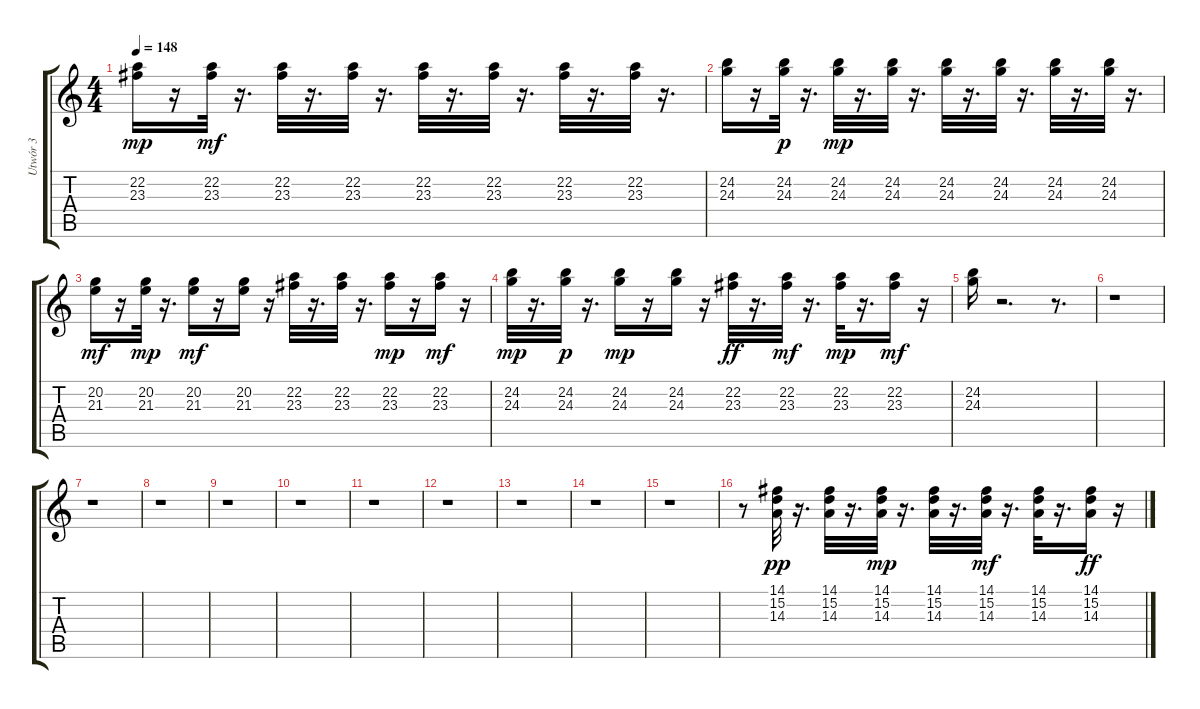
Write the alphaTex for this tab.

\track ("Utwór 3" "Utwór 3") {instrument rockorgan}
\staff {score tabs}
\tuning (E4 B3 G3 D3 A2 E2) {hide}
\ts (4 4)
\tempo 148
\clef g2
\ks c
(22.2 23.3).16{dy mp} r.16 (22.2 23.3).32{dy mf} r.16{d} (22.2 23.3).32 r.16{d} (22.2 23.3).32 r.16{d} (22.2 23.3).32 r.16{d} (22.2 23.3).32 r.16{d} (22.2 23.3).32 r.16{d} (22.2 23.3).32 r.16{d} |
(24.2 24.3).16 r.16 (24.2 24.3).32{dy p} r.16{d} (24.2 24.3).32{dy mp} r.16{d} (24.2 24.3).32 r.16{d} (24.2 24.3).32 r.16{d} (24.2 24.3).32 r.16{d} (24.2 24.3).32 r.16{d} (24.2 24.3).32 r.16{d} |
(20.2 21.3).16{dy mf} r.16 (20.2 21.3).32{dy mp} r.16{d} (20.2 21.3).16{dy mf} r.16 (20.2 21.3).16 r.16 (22.2 23.3).32 r.16{d} (22.2 23.3).32 r.16{d} (22.2 23.3).16{dy mp} r.16 (22.2 23.3).16{dy mf} r.16 |
(24.2 24.3).32{dy mp} r.16{d} (24.2 24.3).32{dy p} r.16{d} (24.2 24.3).16{dy mp} r.16 (24.2 24.3).16 r.16 (22.2 23.3).32{dy ff} r.16{d} (22.2 23.3).32{dy mf} r.16{d} (22.2 23.3).32{dy mp} r.16{d} (22.2 23.3).16{dy mf} r.16 |
(24.2 24.3).16 r.2{d} r.8{d} |
r.1 |
r.1 |
r.1 |
r.1 |
r.1 |
r.1 |
r.1 |
r.1 |
r.1 |
r.1 |
r.8 (14.1 15.2 14.3).32{dy pp} r.16{d} (14.1 15.2 14.3).32 r.16{d} (14.1 15.2 14.3).32{dy mp} r.16{d} (14.1 15.2 14.3).32 r.16{d} (14.1 15.2 14.3).32{dy mf} r.16{d} (14.1 15.2 14.3).32 r.16{d} (14.1 15.2 14.3).16{dy ff} r.16
